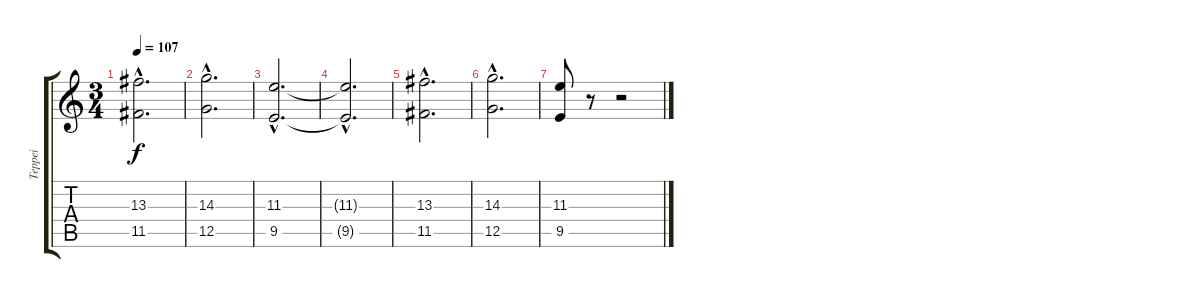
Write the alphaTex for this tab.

\track ("Teppei" "Teppei") {instrument distortionguitar}
\staff {score tabs}
\tuning (D4 A3 F3 C3 G2 C2) {hide}
\ts (3 4)
\tempo 107
\clef g2
\ks c
(13.3{hac} 11.5{hac}).2{d dy f} |
(14.3{hac} 12.5{hac}).2{d} |
(11.3{hac} 9.5{hac}).2{d} |
(11.3{hac t} 9.5{hac t}).2{d} |
(13.3{hac} 11.5{hac}).2{d} |
(14.3{hac} 12.5{hac}).2{d} |
(11.3 9.5).8 r.8 r.2
